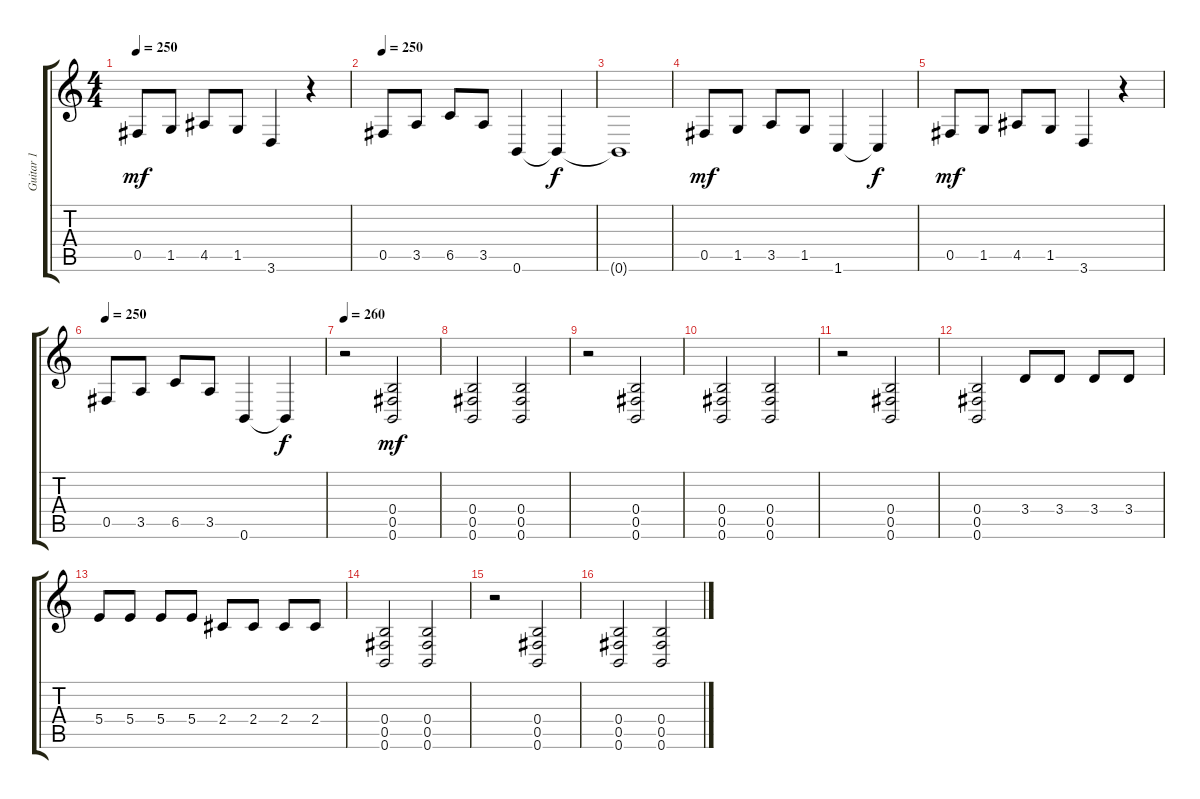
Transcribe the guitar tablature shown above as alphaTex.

\track ("Guitar 1" "Guitar 1") {instrument overdrivenguitar}
\staff {score tabs}
\tuning (Db4 Ab3 E3 B2 Gb2 B1) {hide}
\ts (4 4)
\tempo 250
\clef g2
\ks c
0.5.8{dy mf} 1.5.8 4.5.8 1.5.8 3.6.4 r.4 |
\tempo 250
0.5.8 3.5.8 6.5.8 3.5.8 0.6.4 0.6{t}.4{dy f} |
0.6{t}.1 |
0.5.8{dy mf} 1.5.8 3.5.8 1.5.8 1.6.4 1.6{t}.4{dy f} |
0.5.8{dy mf} 1.5.8 4.5.8 1.5.8 3.6.4 r.4 |
\tempo 250
0.5.8 3.5.8 6.5.8 3.5.8 0.6.4 0.6{t}.4{dy f} |
\tempo 260
r.2 (0.4 0.5 0.6).2{dy mf} |
(0.4 0.5 0.6).2 (0.4 0.5 0.6).2 |
r.2 (0.4 0.5 0.6).2 |
(0.4 0.5 0.6).2 (0.4 0.5 0.6).2 |
r.2 (0.4 0.5 0.6).2 |
(0.4 0.5 0.6).2 3.4.8 3.4.8 3.4.8 3.4.8 |
5.4.8 5.4.8 5.4.8 5.4.8 2.4.8 2.4.8 2.4.8 2.4.8 |
(0.4 0.5 0.6).2 (0.4 0.5 0.6).2 |
r.2 (0.4 0.5 0.6).2 |
(0.4 0.5 0.6).2 (0.4 0.5 0.6).2
